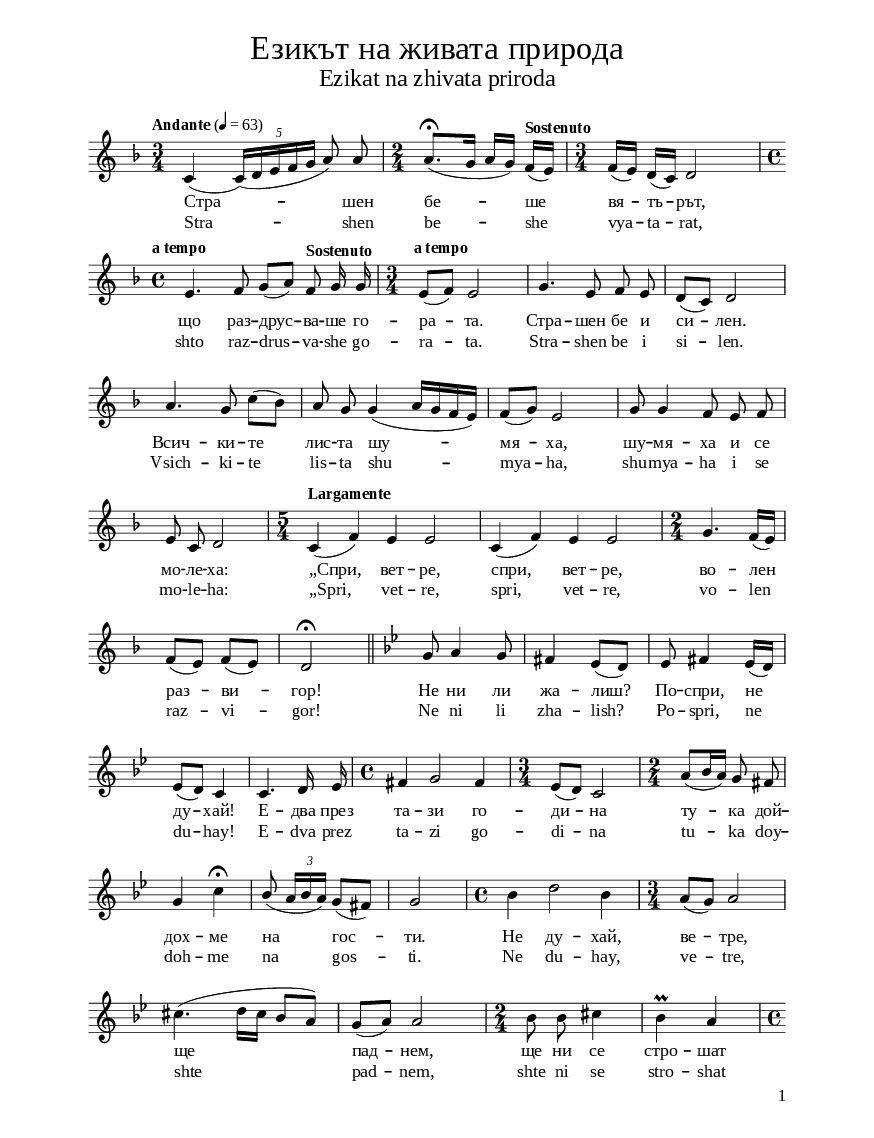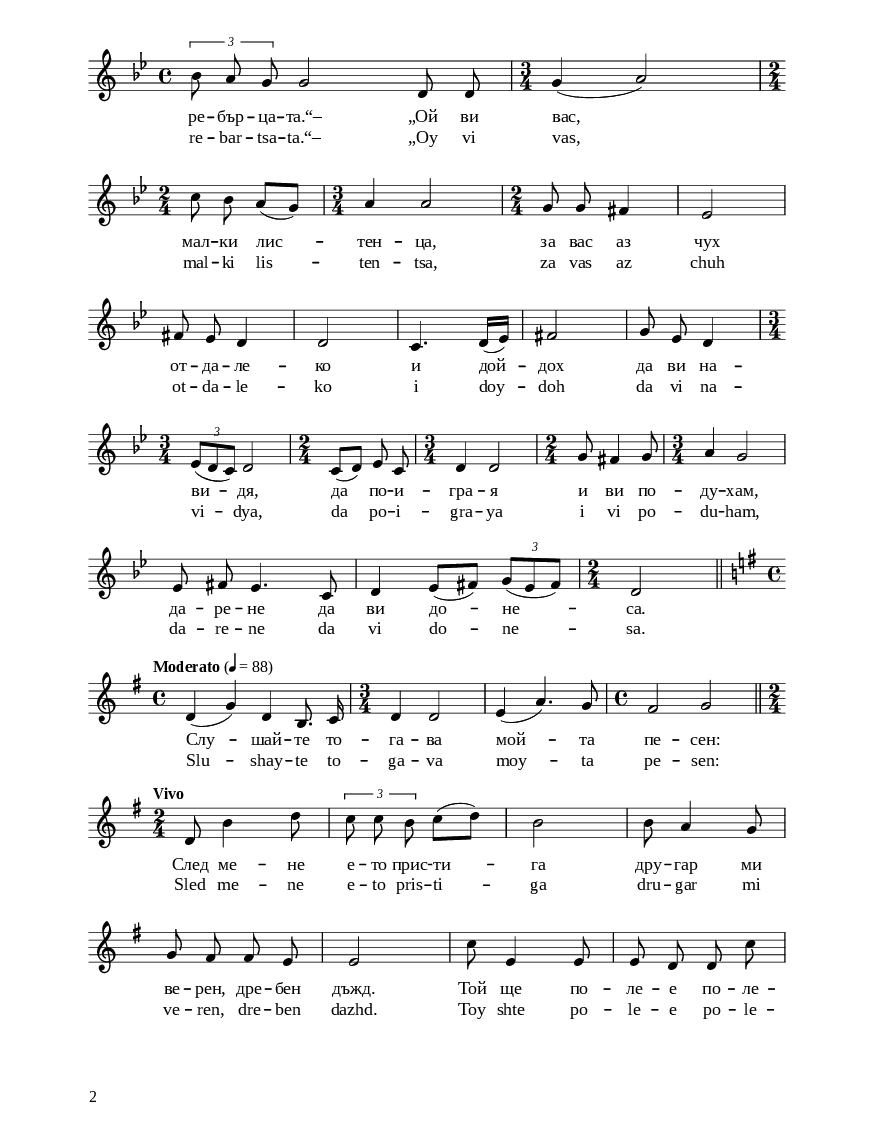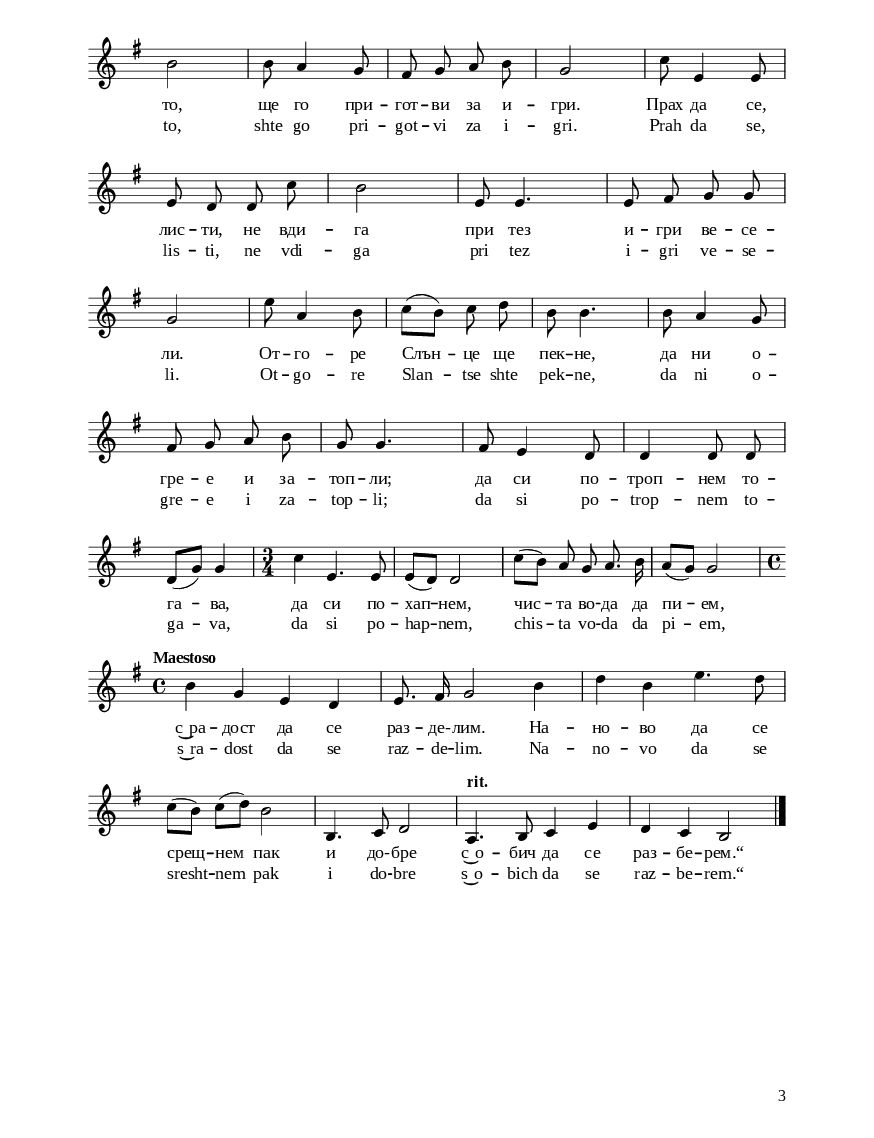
\version "2.24.0"

\include "include/globals.ily"

\bookpart {
  \label #'ref130
  \tocItem \markup "Езикът на живата природа – Ezikat na zhivata priroda"
  \include "include/bookpart-paper.ily"
  \score {
    \include "include/score-layout.ily"


    \new Voice \absolute {
      \clef treble
      \key f \major
      \time 3/4
      \tempoFunc "Andante" 4 "63"
      \autoBeamOff
      c'4 ( \once \omit TupletBracket
      \times 4/5  {
        c'16 ) ( [  d'16  e'16  f'16
        g'16 ]
      }
      a'8 )    a'8  | % 2
      \time 2/4  | % 2
      a'8. ( ^\fermata [  g'16 ]  a'16 [  g'16
      ) ]  \tempo "Sostenuto" f'16 ( [ e'16 ) ]
      | % 3
      \time 3/4  | % 3
      f'16 ( [  e'16 ) ]  d'16 ( [  c'16 ) ]
      d'2 \break | % 4
      \time 4/4  | % 4
      \tempo "a tempo" e'4. f'8  g'8 ( [
      a'8 ) ] \tempo "Sostenuto" f'8 g'16
      g'16 | % 5
      \time 3/4  | % 5
      \tempo "       a tempo" e'8 ( [ f'8 ) ]
      e'2 | % 6
      g'4.  e'8  f'8  e'8 | % 7
      d'8 ( [  c'8 ) ]  d'2 \break | % 8
      a'4.  g'8  c''8 ( [  bes'8 ) ] | % 9
      a'8  g'8  g'4 (  a'16 [  g'16
      f'16  e'16 ) ] |
      f'8 ( [  g'8 ) ]  e'2 | % 11
      g'8  g'4  f'8  e'8  f'8  \break | % 12
      e'8  c'8  d'2 |   % 13
      \time 5/4  | % 13
      \tempo "        Largamente" c'4 ( f'4 )
      e'4  e'2 | % 14
      c'4 (  f'4 )  e'4  e'2 | % 15
      \time 2/4  | % 15
      g'4.  f'16 ( [  e'16 ) ] \break | % 16
      f'8 ( [  e'8 ) ]  f'8 ( [  e'8 ) ] | % 17
      d'2 ^\fermata \bar "||"
      \key g \minor | % 18
      g'8  a'4  g'8 | % 19
      fis'4  es'8 ( [  d'8 ) ] |
      es'8  fis'4  es'16 [(   d'16 )] |  \break % 21
      es'8 ( [  d'8 ) ]  c'4   |   % 22
      c'4.  d'16  es'16 | % 23
      \time 4/4  | % 23
      fis'4  g'2  fis'4 | % 24
      \time 3/4  | % 24
      es'8 ( [  d'8 ) ]  c'2 | % 25
      \time 2/4  | % 25
      a'8 ( [  bes'16  a'16 ) ]  g'8
      fis'8 \break  | % 26
      g'4  c''4 ^\fermata  | % 27
      \slurDown \stemUp bes'8 (
      \times 2/3  {
        a'16 [  bes'16  a'16 ) ]
      } \slurNeutral \stemNeutral
      g'8 ( [  fis'8 ) ] | % 28
      g'2  | % 29
      \time 4/4  | % 29
      bes'4  d''2  bes'4 |
      \time 3/4  |
      a'8 ( [  g'8 ) ]  a'2  \break | % 31
      cis''4. (  d''16 [  cis''16 ]
      bes'8 [  a'8 ) ]  | % 32
      g'8 ( [  a'8 ) ]  a'2 | % 33
      \time 2/4  | % 33
      bes'8  bes'8  cis''4 | % 34
      bes'4 \prall  a'4 |  \break % 35
      
      \pageBreak
      \time 4/4  | % 35

      \times 2/3  {
        bes'8  a'8  g'8
      }
      g'2   d'8  d'8   | % 36
      \time 3/4  | % 36
      g'4 (  a'2 ) | % 37
      \time 2/4  | \break  % 37
      c''8  bes'8  a'8 ( [  g'8 ) ]  | % 38
      \time 3/4  | % 38
      a'4  a'2  |    % 39
      \time 2/4  | % 39
      g'8  g'8  fis'4 |
      es'2 | % 41
      fis'8  es'8  d'4 | % 42
      d'2 | % 43
      c'4.  d'16 ( [  es'16 ) ] | % 44
      fis'2 | % 45
      g'8  es'8  d'4 | % 46
      \time 3/4  | \break  % 46
      \once \omit TupletBracket
      \times 2/3  {
        es'8 ( [  d'8  c'8 ) ]
      }
      d'2 | % 47
      \time 2/4  | % 47
      c'8 ( [  d'8 ) ]  es'8  c'8  | % 48
      \time 3/4  | % 48
      d'4  d'2 | % 49
      \time 2/4  | % 49
      g'8  fis'4  g'8 |
      \time 3/4  |
      a'4  g'2 \break | % 51
      es'8  fis'8  es'4.  c'8 | % 52
      d'4  es'8 ( [  fis'8 ) ]
      \times 2/3  {
        g'8 ( [  es'8  fis'8 ) ]
      }
      | % 53
      \time 2/4  | % 53
      d'2 \bar "||" \break
      \key g \major \time 4/4 | % 54
      \tempoFunc "Moderato" 4 "88"
      d'4 (  g'4 )  d'4  b8. c'16
      | % 55
      \time 3/4  | % 55
      d'4  d'2 | % 56
      e'4 (  a'4. )  g'8 | % 57
      \time 4/4  | % 57
      fis'2  g'2 \bar "||" \break
      \time 2/4  | % 58
      \tempo "Vivo" d'8 b'4  d''8 | % 59
      \tupletUp \times 2/3  {
        c''8   c''8  b'8
      } \tupletNeutral
      c''8 ( [  d''8 ) ] | 
      b'2 | % 61
      b'8  a'4  g'8 | \break % 62
      g'8  fis'8  fis'8  e'8 | % 63
      e'2 | % 64
      c''8  e'4  e'8 | % 65
      e'8  d'8  d'8  c''8 | \break % 66
      b'2 | % 67
      b'8  a'4  g'8  | % 68
      fis'8  g'8  a'8  b'8 |  % 69
      g'2 | 
      c''8  e'4  e'8 | \break % 71
      e'8  d'8  d'8  c''8 | % 72
      b'2  | % 73
      e'8  e'4. |   % 74
      e'8  fis'8  g'8  g'8 \break | % 75
      g'2  | % 76
      e''8  a'4  b'8 | % 77
      c''8 ( [  b'8 ) ]  c''8  d''8 | % 78
      b'8  b'4. | % 79
      b'8  a'4  g'8 |\break 
      fis'8  g'8  a'8  b'8 | % 81
      g'8  g'4. | % 82
      fis'8  e'4  d'8 |
      d'4  d'8  d'8 | \break % 84
      d'8 ( [  g'8 ) ]  g'4 | % 85
      \time 3/4  | % 85
      c''4  e'4.  e'8 | % 86
      e'8 ( [  d'8 ) ]  d'2 | % 87
      c''8 ( [  b'8 ) ]  a'8  g'8
      a'8.  b'16  | % 88
      a'8 ( [  g'8 ) ]  g'2 | \break % 89
      \time 4/4  | % 89
      \tempo "Maestoso" b'4 g'4  e'4
      d'4 |
      e'8.  fis'16  g'2  b'4 | % 91
      d''4  b'4  e''4.  d''8 \break | % 92
      c''8 ( [  b'8 ) ]  c''8 ( [
      d''8 ) ]  b'2 | % 93
      b4.  c'8  d'2 | % 94
      \tempo "rit." a4. b8  c'4
      e'4 | % 95
      d'4  c'4  b2 \bar "|."
    }

    \addlyrics {
      Стра --  шен
      бе --   ше  вя -- тъ
      -- рът, що раз -- друс -- ва --
      ше го -- ра -- та. Стра -- шен
      бе и си -- лен. Всич -- ки -- те
      лис -- та шу --
      мя -- ха, шу -- мя -- ха и се
      мо -- ле -- ха: „Спри,  вет --
      ре, спри,  вет -- ре, во -- лен
      раз -- ви -- гор! Не ни
      ли жа -- лиш?  По -- спри, не
      ду -- хай! Е -- два през та
      -- зи го -- ди -- на ту --
      ка дой -- дох -- ме на
      гос -- ти. Не ду -- хай, ве --
      тре, ще      пад --
      нем, ще ни се стро -- шат ре --
      бър -- ца -- та.“– „Ой ви вас,
      мал -- ки лис -- тен -- ца,
      за вас аз чух от -- да -- ле -- ко
      и дой -- дох да ви на -- ви
      --  дя, да  по -- и -- гра --
      я и ви по -- ду -- хам, да -- ре --
      не да ви до -- не --  са.
      Слу -- шай -- те то -- га -- ва
      мой -- та пе -- сен: След ме --
      не е -- то прис -- ти -- га дру
      -- гар ми ве -- рен, дре -- бен
      дъжд. Той ще по -- ле -- е по --
      ле -- то, ще го при -- гот -- ви
      за и -- гри. Прах да се, лис --
      ти, не вди -- га при тез и -- гри
      ве -- се -- ли. От -- го -- ре Слън
      -- це ще пек -- не, да ни о --
      гре -- е и за -- топ -- ли; да си
      по -- троп -- нем то -- га  -- ва,
      да си по -- хап  -- нем, чис
      -- та во -- да да пи  -- ем,
      с~ра -- дост да се раз -- де- --
      лим. На -- но -- во да се срещ
      -- нем  пак и "до-" -- бре с~о
      -- бич да се раз -- бе -- рем.“}
      \addlyrics { Stra --      shen
      be --   she  vya -- ta
      -- rat, shto raz -- drus -- va --
      she go -- ra -- ta. Stra -- shen
      be i si -- len. Vsich -- ki -- te
      lis -- ta shu --
      mya -- ha, shu -- mya -- ha i se
      mo -- le -- ha: „Spri,  vet --
      re, spri,  vet -- re, vo -- len
      raz -- vi -- gor! Ne ni
      li zha -- lish?  Po -- spri, ne
      du -- hay! E -- dva prez ta
      -- zi go -- di -- na tu --
      ka doy -- doh -- me na
      gos -- ti. Ne du -- hay, ve --
      tre, shte      pad --
      nem, shte ni se stro -- shat re --
      bar -- tsa -- ta.“– „Oy vi vas,
      mal -- ki lis -- ten -- tsa,
      za vas az chuh ot -- da -- le -- ko
      i doy -- doh da vi na -- vi
      --  dya, da  po -- i -- gra --
      ya i vi po -- du -- ham, da -- re --
      ne da vi do -- ne --  sa.
      Slu -- shay -- te to -- ga -- va
      moy -- ta pe -- sen: Sled me --
      ne e -- to pris -- ti -- ga dru
      -- gar mi ve -- ren, dre -- ben
      dazhd. Toy shte po -- le -- e po --
      le -- to, shte go pri -- got -- vi
      za i -- gri. Prah da se, lis --
      ti, ne vdi -- ga pri tez i -- gri
      ve -- se -- li. Ot -- go -- re Slan
      -- tse shte pek -- ne, da ni o --
      gre -- e i za -- top -- li; da si
      po -- trop -- nem to -- ga  -- va,
      da si po -- hap  -- nem, chis
      -- ta vo -- da da pi  -- em,
      s~ra -- dost da se raz -- de --
      lim. Na -- no -- vo da se sresht
      -- nem  pak i do -- bre s~o
      -- bich da se raz -- be -- rem.“}

      \header {
        title = \titleFunc "Езикът на живата природа" "Ezikat na zhivata priroda"
      }

      \midi{}

    } % score

    \pageBreak


    % include foreign translation(s) of the song
    \version "2.24.0"

\markup \fill-line { \fontsize #deTitleFontSize "Die Sprache der lebendigen Natur" }
\markup \null
\markup \null
\markup \fontsize #deCoupletFontSize {
  \hspace #12
  \override #`(baseline-skip . ,deCoupletBaselineSkip)

  \column {

 \line { " " Furchtbar war der Wind,}

 \line { " " der den Wald durchschüttelte.}

 \line { " " Furchtbar und stark war er.}

 \line { " " Alle Blätter raschelten,}

 \line { " " sie raschelten und beteten:}

 \line { " " Höre auf, Wind, höre auf Wind,}

 \line { " " freier Frühlingswind.}

 \line { " " Hast du kein Mitleid mit uns?}

 \line { " " Höre auf, wehe nicht!}

 \line { " " Erst in diesem Jahr kamen wir hier zu Besuch.}

 \line { " " Wehe nicht, oh Wind, wir werden herunterfallen.}

 \line { " " Unsere Rippen werden brechen.}

 \line { " " Hier seid ihr kleine Blättchen, }

 \line { " " ich hörte von ferne von euch}

 \line { " " und kam, euch zu sehen,}

 \line { " " mit euch zu spielen und euch zu umwehen.}

 \line { " " Dann hört mein Lied:}

 \line { " " Nach mir kommt mein treuer Freund,}

 \line { " " der Nieselregen.}

 \line { " " Er wird den Acker gießen,}

 \line { " " und ihn für Spiele vorbereiten.}

 \line { " " Damit kein Staub aufsteigt, ihr Blätter,}

 \line { " " bei diesen fröhlichen Spielen.}

 \line { " " Von oben wird die Sonne beginnen zu scheinen,}

 \line { " " und uns bescheinen und wärmen,}

 \line { " " damit wir dann tanzen, }

 \line { " " damit wir essen, }

 \line { " " damit wir reines Wasser trinken}

 \line { " " und in Freude auseinandergehen.}

 \line { " " Auf dass wir uns wieder treffen}

 \line { " " und gut mit Liebe verstehen.}

  }
}


  } % bookpart
